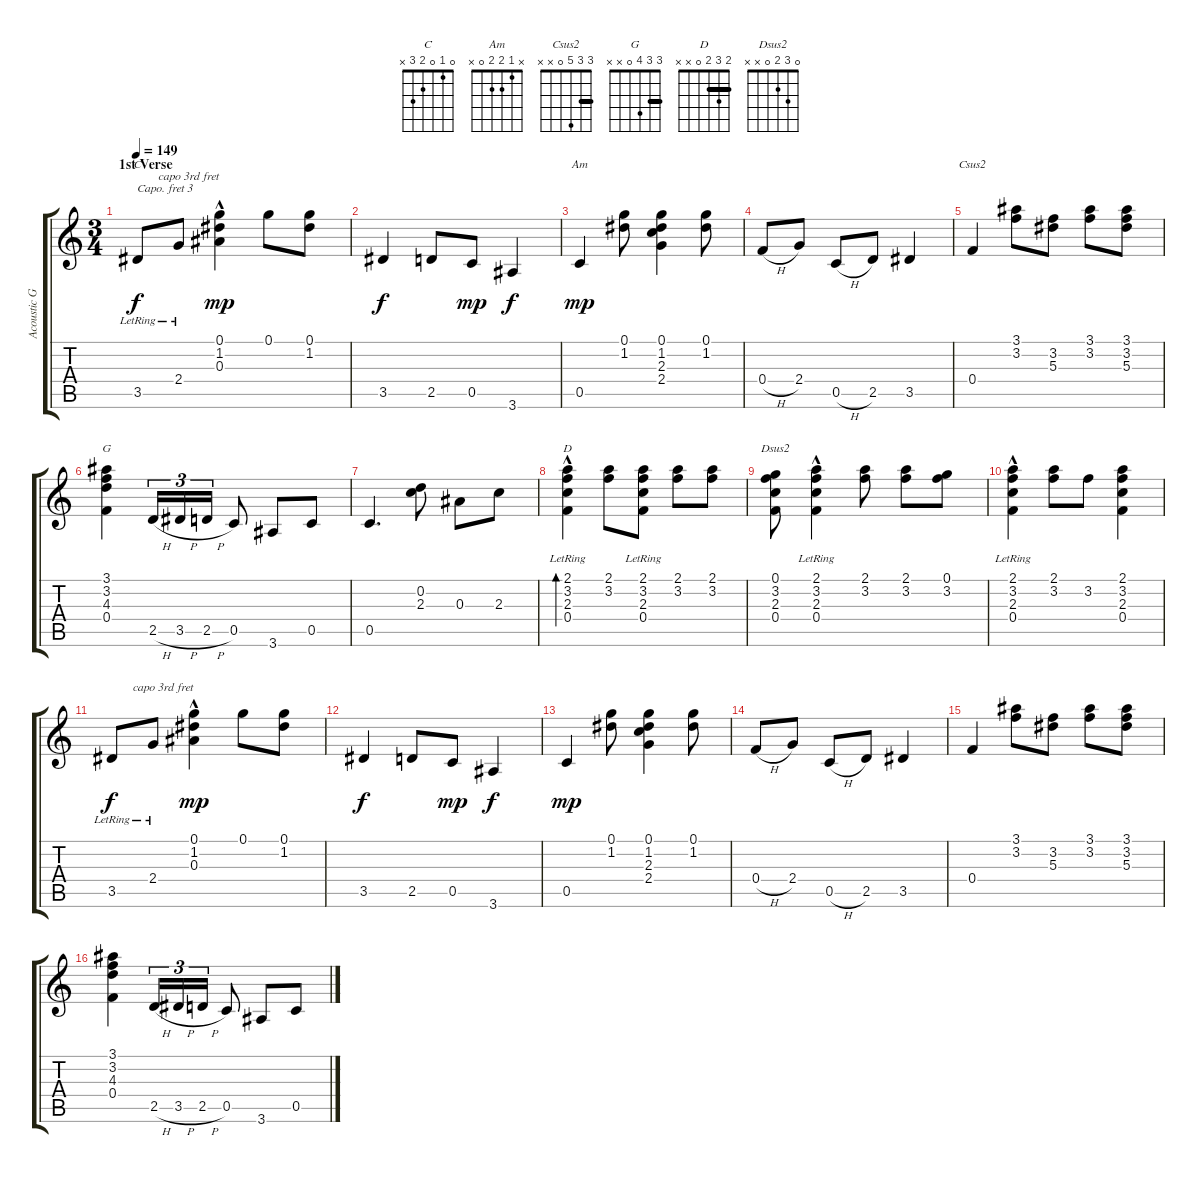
\track ("Acoustic Guitar" "Acoustic G") {instrument acousticguitarsteel}
\staff {score tabs}
\capo 3
\tuning (E4 B3 G3 D3 A2 E2) {hide}
\chord ("C" 0 1 0 2 3 x)
\chord ("Am" x 1 2 2 0 x)
\chord ("Csus2" 3 3 5 0 x x) {barre 3}
\chord ("G" 3 3 4 0 x x) {barre 3}
\chord ("D" 2 3 2 0 x x) {barre 2}
\chord ("Dsus2" 0 3 2 0 x x)
\ts (3 4)
\section ("" "1st Verse")
\tempo 149
\clef g2
\ks c
3.5{lr}.8{ch "C" txt "       capo 3rd fret" dy f instrument acousticguitarsteel} 2.4{lr}.8 (0.1{hac} 1.2 0.3{hac}).4{dy mp} 0.1.8 (0.1 1.2).8 |
3.5.4{dy f} 2.5.8 0.5.8{dy mp} 3.6.4{dy f} |
0.5.4{ch "Am" dy mp} (0.1 1.2).8 (0.1 1.2 2.3 2.4).4 (0.1 1.2).8 |
0.4{h}.8 2.4.8 0.5{h}.8 2.5.8 3.5.4 |
0.4.4{ch "Csus2"} (3.1 3.2).8 (3.2 5.3).8 (3.1 3.2).8 (3.1 3.2 5.3).8 |
(3.1 3.2 4.3 0.4).4{ch "G"} 2.5{h}.16{tu (3 2)} 3.5{h}.16{tu (3 2)} 2.5{h}.16{tu (3 2)} 0.5.8 3.6.8 0.5.8 |
0.5.4{d} (0.2 2.3).8 0.3.8 2.3.8 |
(2.1{hac} 3.2{hac} 2.3{hac lr} 0.4{lr}).4{bd 120 ch "D"} (2.1 3.2).8 (2.1 3.2 2.3{lr} 0.4{lr}).8 (2.1 3.2).8 (2.1 3.2).8 |
(0.1 3.2 2.3 0.4).8{ch "Dsus2"} (2.1{hac} 3.2{hac} 2.3{lr} 0.4{lr}).4 (2.1 3.2).8 (2.1 3.2).8 (0.1 3.2).8 |
(2.1{hac} 3.2{hac} 2.3{hac lr} 0.4{lr}).4 (2.1 3.2).8 3.2.8 (2.1 3.2 2.3 0.4).4 |
3.5{lr}.8{txt "       capo 3rd fret" dy f} 2.4{lr}.8 (0.1{hac} 1.2 0.3{hac}).4{dy mp} 0.1.8 (0.1 1.2).8 |
3.5.4{dy f} 2.5.8 0.5.8{dy mp} 3.6.4{dy f} |
0.5.4{dy mp} (0.1 1.2).8 (0.1 1.2 2.3 2.4).4 (0.1 1.2).8 |
0.4{h}.8 2.4.8 0.5{h}.8 2.5.8 3.5.4 |
0.4.4 (3.1 3.2).8 (3.2 5.3).8 (3.1 3.2).8 (3.1 3.2 5.3).8 |
(3.1 3.2 4.3 0.4).4 2.5{h}.16{tu (3 2)} 3.5{h}.16{tu (3 2)} 2.5{h}.16{tu (3 2)} 0.5.8 3.6.8 0.5.8
